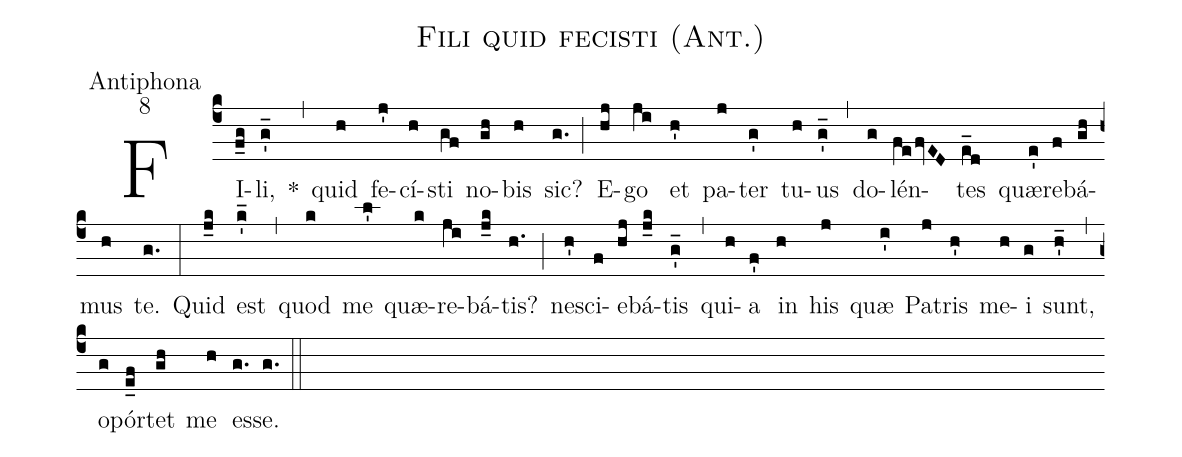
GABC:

name:Fili quid fecisti (Ant.);
office-part:Antiphona;
mode:8;
%%
(c4) FI(f_g)li,(g'_) *(,) quid(h) fe(j')cí(h)sti(gf) no(gh)bis(h) sic?(g.) (;) E(hj)go(ji) et(h') pa(j)ter(g') tu(h)us(g'_) (,) do(g)lén(fe/fvED)tes(e_d) quæ(e')re(f)bá(gh)mus(h) te.(g.) (:) Quid(j_k) est(k'_) (,) quod(k) me(l') quæ(k)re(ji)bá(j_k)tis?(h.) (;) ne(h')sci(f)e(hj)bá(j_k)tis(g'_) (,) qui(h)a(f') in(h) his(j) quæ(i') Pa(j)tris(h') me(h)i(g) sunt,(h'_) (,) o(g)pór(e_f)tet(gh) me(h) es(g.)se.(g.) (::)
